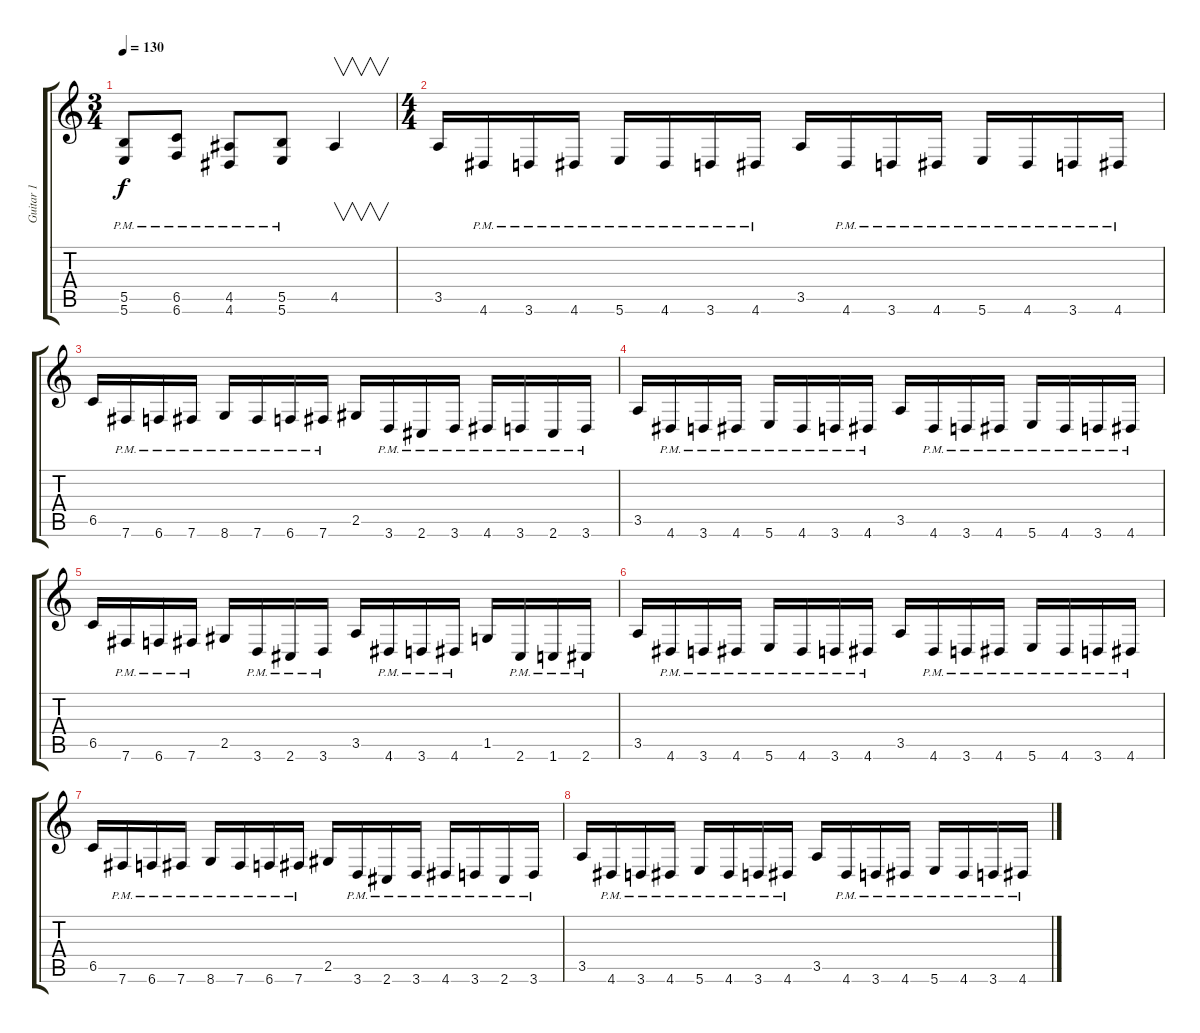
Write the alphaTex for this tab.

\track ("Guitar 1" "Guitar 1") {instrument distortionguitar}
\staff {score tabs}
\tuning (Db4 Ab3 E3 B2 Gb2 B1) {hide}
\ts (3 4)
\tempo 130
\clef g2
\ks c
(5.5{pm} 5.6{pm}).8{dy f} (6.5{pm} 6.6{pm}).8 (4.5{pm} 4.6{pm}).8 (5.5{pm} 5.6{pm}).8 4.5.4{v instrument guitarharmonics} |
\ts (4 4)
3.5.16{instrument distortionguitar} 4.6{pm}.16 3.6{pm}.16 4.6{pm}.16 5.6{pm}.16 4.6{pm}.16 3.6{pm}.16 4.6{pm}.16 3.5.16 4.6{pm}.16 3.6{pm}.16 4.6{pm}.16 5.6{pm}.16 4.6{pm}.16 3.6{pm}.16 4.6{pm}.16 |
6.5.16 7.6{pm}.16 6.6{pm}.16 7.6{pm}.16 8.6{pm}.16 7.6{pm}.16 6.6{pm}.16 7.6{pm}.16 2.5.16 3.6{pm}.16 2.6{pm}.16 3.6{pm}.16 4.6{pm}.16 3.6{pm}.16 2.6{pm}.16 3.6{pm}.16 |
3.5.16{instrument distortionguitar} 4.6{pm}.16 3.6{pm}.16 4.6{pm}.16 5.6{pm}.16 4.6{pm}.16 3.6{pm}.16 4.6{pm}.16 3.5.16 4.6{pm}.16 3.6{pm}.16 4.6{pm}.16 5.6{pm}.16 4.6{pm}.16 3.6{pm}.16 4.6{pm}.16 |
6.5.16 7.6{pm}.16 6.6{pm}.16 7.6{pm}.16 2.5.16 3.6{pm}.16 2.6{pm}.16 3.6{pm}.16 3.5.16 4.6{pm}.16 3.6{pm}.16 4.6{pm}.16 1.5.16 2.6{pm}.16 1.6{pm}.16 2.6{pm}.16 |
3.5.16{instrument distortionguitar} 4.6{pm}.16 3.6{pm}.16 4.6{pm}.16 5.6{pm}.16 4.6{pm}.16 3.6{pm}.16 4.6{pm}.16 3.5.16 4.6{pm}.16 3.6{pm}.16 4.6{pm}.16 5.6{pm}.16 4.6{pm}.16 3.6{pm}.16 4.6{pm}.16 |
6.5.16 7.6{pm}.16 6.6{pm}.16 7.6{pm}.16 8.6{pm}.16 7.6{pm}.16 6.6{pm}.16 7.6{pm}.16 2.5.16 3.6{pm}.16 2.6{pm}.16 3.6{pm}.16 4.6{pm}.16 3.6{pm}.16 2.6{pm}.16 3.6{pm}.16 |
3.5.16{instrument distortionguitar} 4.6{pm}.16 3.6{pm}.16 4.6{pm}.16 5.6{pm}.16 4.6{pm}.16 3.6{pm}.16 4.6{pm}.16 3.5.16 4.6{pm}.16 3.6{pm}.16 4.6{pm}.16 5.6{pm}.16 4.6{pm}.16 3.6{pm}.16 4.6{pm}.16
